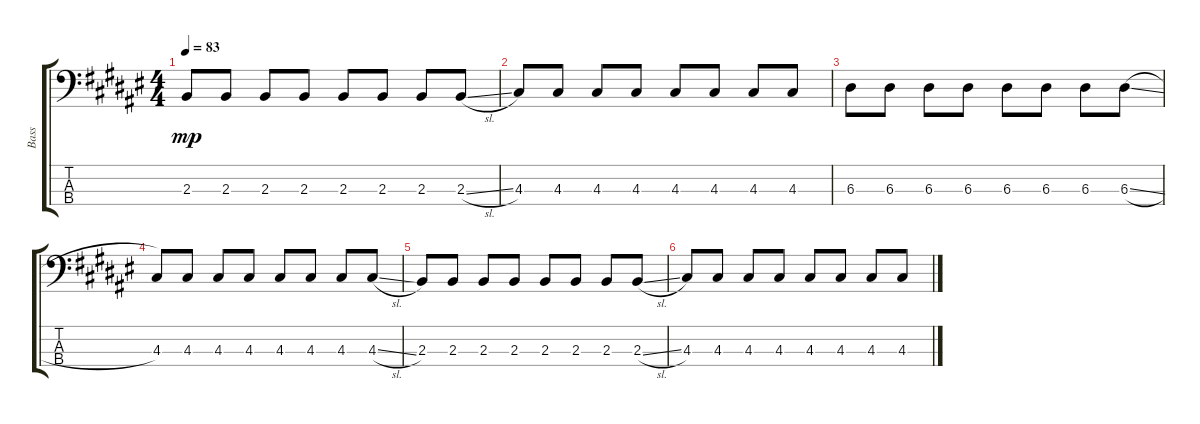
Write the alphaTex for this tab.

\track ("Bass" "Bass") {instrument electricbassfinger}
\staff {score tabs}
\tuning (G2 D2 A1 E1) {hide}
\ts (4 4)
\tempo 83
\clef f4
\ks d#minor
2.3.8{dy mp} 2.3.8 2.3.8 2.3.8 2.3.8 2.3.8 2.3.8 2.3{sl}.8 |
4.3.8 4.3.8 4.3.8 4.3.8 4.3.8 4.3.8 4.3.8 4.3.8 |
6.3.8 6.3.8 6.3.8 6.3.8 6.3.8 6.3.8 6.3.8 6.3{sl}.8 |
4.3.8 4.3.8 4.3.8 4.3.8 4.3.8 4.3.8 4.3.8 4.3{sl}.8 |
2.3.8 2.3.8 2.3.8 2.3.8 2.3.8 2.3.8 2.3.8 2.3{sl}.8 |
4.3.8 4.3.8 4.3.8 4.3.8 4.3.8 4.3.8 4.3.8 4.3.8
